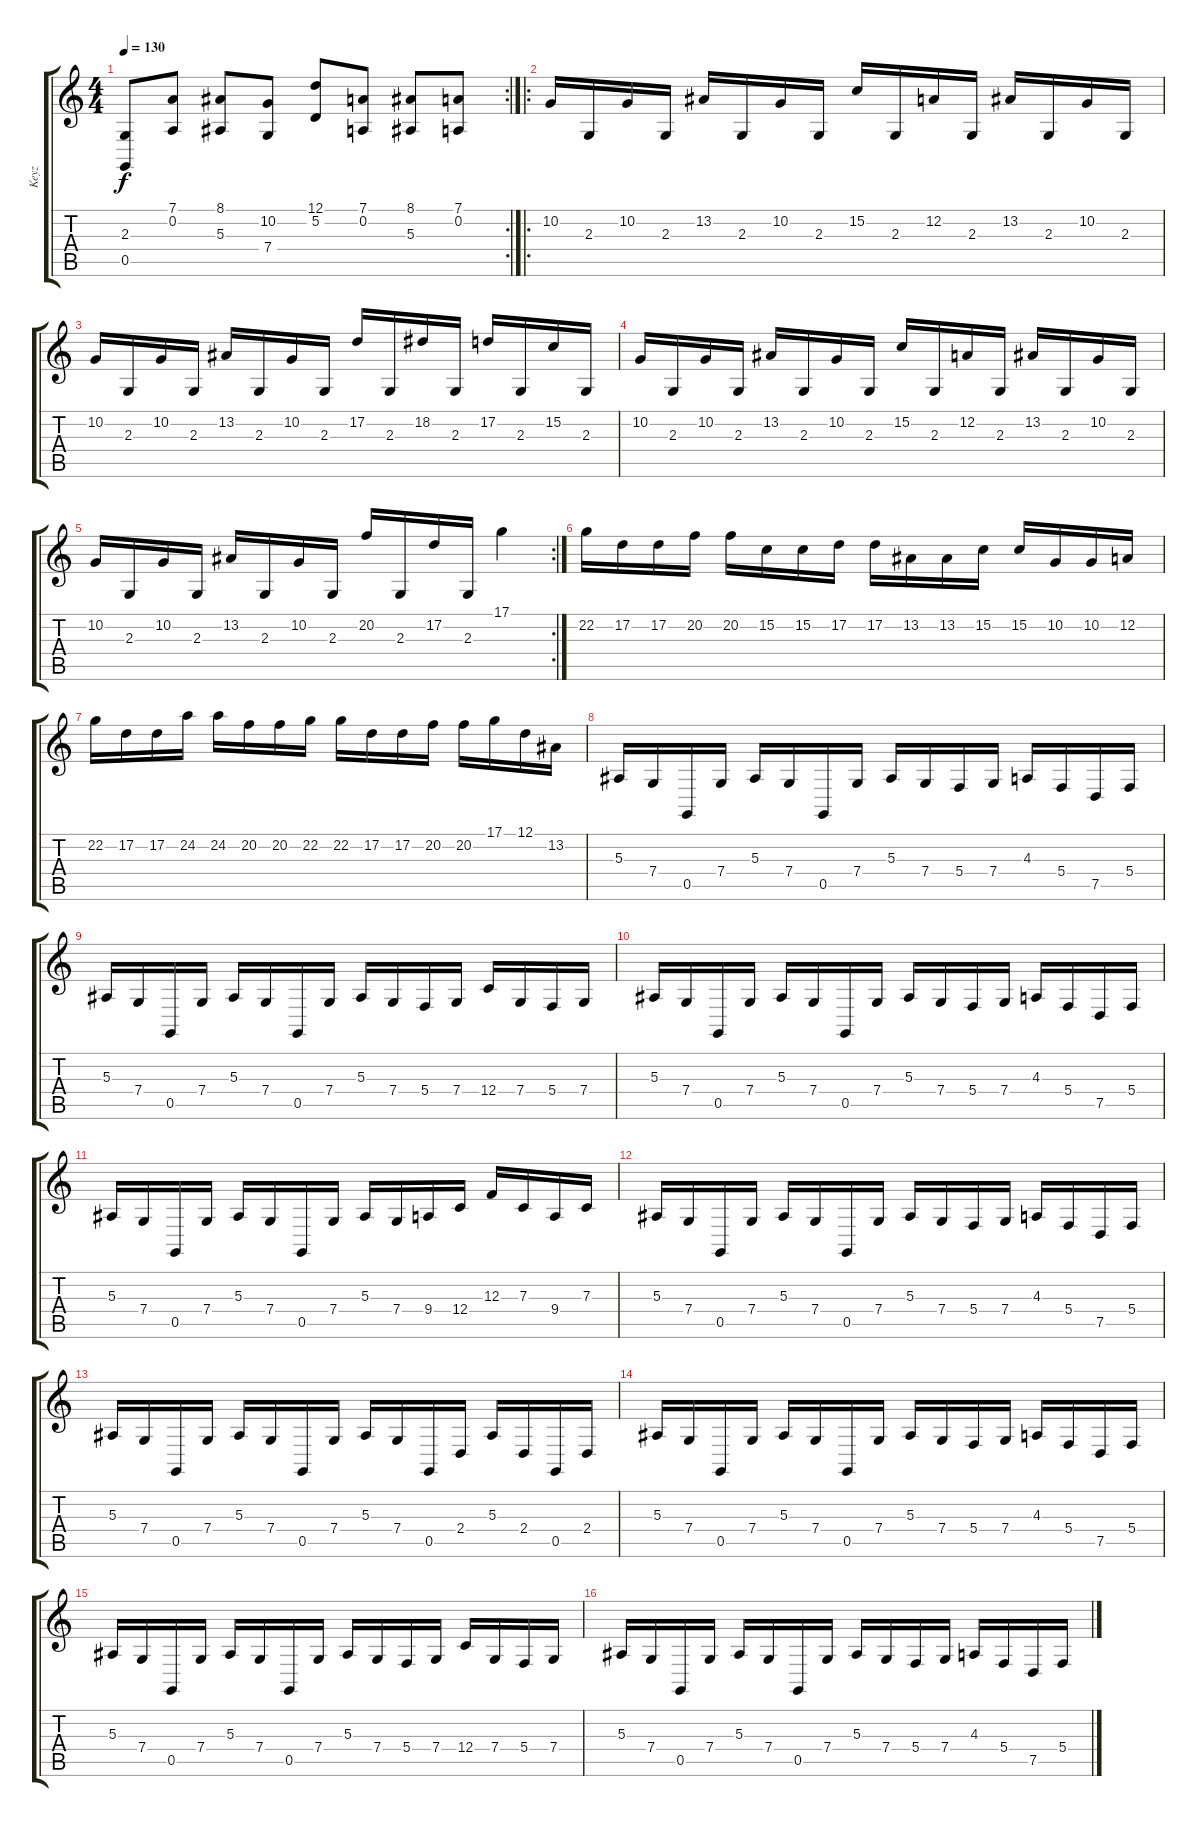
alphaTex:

\track ("Keyz" "Keyz") {instrument acousticgrandpiano}
\staff {score tabs}
\tuning (D4 A3 F3 C3 G2 D2) {hide}
\rc 2
\ts (4 4)
\tempo 130
\clef g2
\ks c
(2.3 0.5).8{dy f instrument stringensemble1} (7.1 0.2).8 (8.1 5.3).8 (10.2 7.4).8 (12.1 5.2).8 (7.1 0.2).8 (8.1 5.3).8 (7.1 0.2).8 |
\ro
10.2.16{instrument pad1newage} 2.3.16 10.2.16 2.3.16 13.2.16 2.3.16 10.2.16 2.3.16 15.2.16 2.3.16 12.2.16 2.3.16 13.2.16 2.3.16 10.2.16 2.3.16 |
10.2.16 2.3.16 10.2.16 2.3.16 13.2.16 2.3.16 10.2.16 2.3.16 17.2.16 2.3.16 18.2.16 2.3.16 17.2.16 2.3.16 15.2.16 2.3.16 |
10.2.16 2.3.16 10.2.16 2.3.16 13.2.16 2.3.16 10.2.16 2.3.16 15.2.16 2.3.16 12.2.16 2.3.16 13.2.16 2.3.16 10.2.16 2.3.16 |
\rc 2
10.2.16 2.3.16 10.2.16 2.3.16 13.2.16 2.3.16 10.2.16 2.3.16 20.2.16 2.3.16 17.2.16 2.3.16 17.1.4 |
22.2.16{instrument electricgrandpiano} 17.2.16 17.2.16 20.2.16 20.2.16 15.2.16 15.2.16 17.2.16 17.2.16 13.2.16 13.2.16 15.2.16 15.2.16 10.2.16 10.2.16 12.2.16 |
22.2.16 17.2.16 17.2.16 24.2.16 24.2.16 20.2.16 20.2.16 22.2.16 22.2.16 17.2.16 17.2.16 20.2.16 20.2.16 17.1.16 12.1.16 13.2.16 |
5.3.16{instrument electricgrandpiano} 7.4.16 0.5.16 7.4.16 5.3.16 7.4.16 0.5.16 7.4.16 5.3.16 7.4.16 5.4.16 7.4.16 4.3.16 5.4.16 7.5.16 5.4.16 |
5.3.16 7.4.16 0.5.16 7.4.16 5.3.16 7.4.16 0.5.16 7.4.16 5.3.16 7.4.16 5.4.16 7.4.16 12.4.16 7.4.16 5.4.16 7.4.16 |
5.3.16 7.4.16 0.5.16 7.4.16 5.3.16 7.4.16 0.5.16 7.4.16 5.3.16 7.4.16 5.4.16 7.4.16 4.3.16 5.4.16 7.5.16 5.4.16 |
5.3.16 7.4.16 0.5.16 7.4.16 5.3.16 7.4.16 0.5.16 7.4.16 5.3.16 7.4.16 9.4.16 12.4.16 12.3.16 7.3.16 9.4.16 7.3.16 |
5.3.16 7.4.16 0.5.16 7.4.16 5.3.16 7.4.16 0.5.16 7.4.16 5.3.16 7.4.16 5.4.16 7.4.16 4.3.16 5.4.16 7.5.16 5.4.16 |
5.3.16 7.4.16 0.5.16 7.4.16 5.3.16 7.4.16 0.5.16 7.4.16 5.3.16 7.4.16 0.5.16 2.4.16 5.3.16 2.4.16 0.5.16 2.4.16 |
5.3.16 7.4.16 0.5.16 7.4.16 5.3.16 7.4.16 0.5.16 7.4.16 5.3.16 7.4.16 5.4.16 7.4.16 4.3.16 5.4.16 7.5.16 5.4.16 |
5.3.16 7.4.16 0.5.16 7.4.16 5.3.16 7.4.16 0.5.16 7.4.16 5.3.16 7.4.16 5.4.16 7.4.16 12.4.16 7.4.16 5.4.16 7.4.16 |
5.3.16 7.4.16 0.5.16 7.4.16 5.3.16 7.4.16 0.5.16 7.4.16 5.3.16 7.4.16 5.4.16 7.4.16 4.3.16 5.4.16 7.5.16 5.4.16
